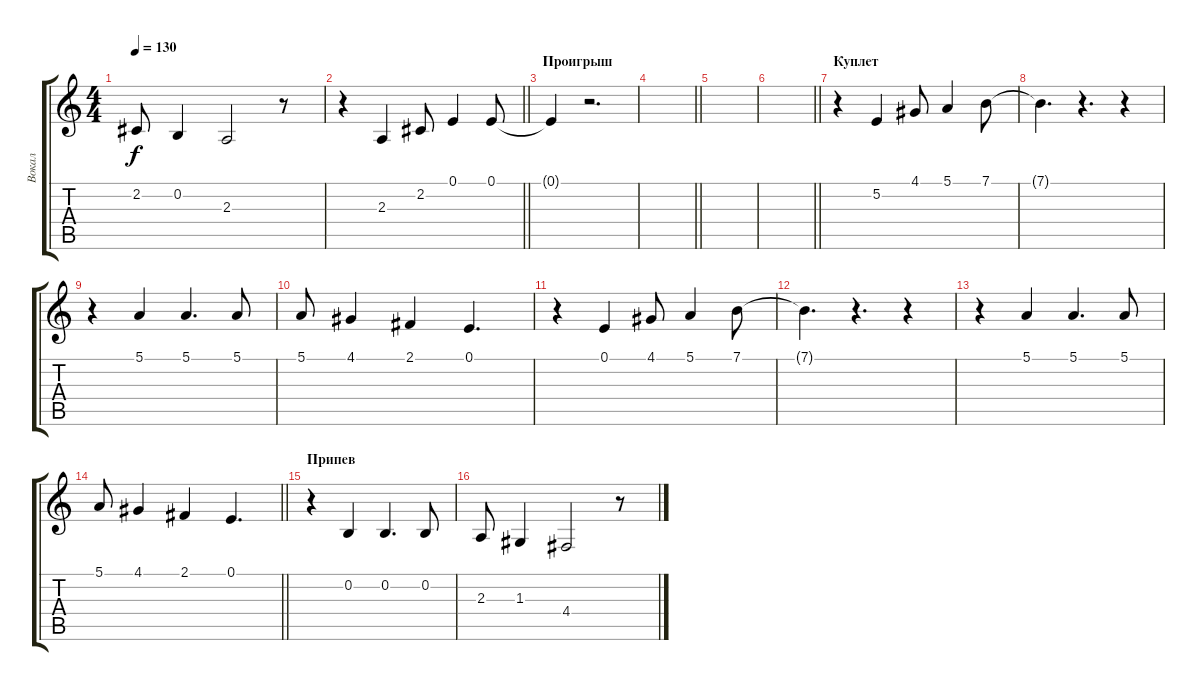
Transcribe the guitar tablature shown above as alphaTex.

\track ("Вокал" "Вокал") {instrument flute}
\staff {score tabs}
\tuning (E4 B3 G3 D3 A2 E2) {hide}
\ts (4 4)
\tempo 130
\clef g2
\ks c
2.2.8{dy f} 0.2.4 2.3.2 r.8 |
\barLineRight lightlight
r.4 2.3.4 2.2.8 0.1.4 0.1.8 |
\section ("" "Проигрыш")
0.1{t}.4 r.2{d} |
\barLineRight lightlight
|
|
\barLineRight lightlight
|
\section ("" "Куплет")
r.4 5.2.4 4.1.8 5.1.4 7.1.8 |
7.1{t}.4{d} r.4{d} r.4 |
r.4 5.1.4 5.1.4{d} 5.1.8 |
5.1.8 4.1.4 2.1.4 0.1.4{d} |
r.4 0.1.4 4.1.8 5.1.4 7.1.8 |
7.1{t}.4{d} r.4{d} r.4 |
r.4 5.1.4 5.1.4{d} 5.1.8 |
\barLineRight lightlight
5.1.8 4.1.4 2.1.4 0.1.4{d} |
\section ("" "Припев")
r.4 0.2.4 0.2.4{d} 0.2.8 |
2.3.8 1.3.4 4.4.2 r.8
